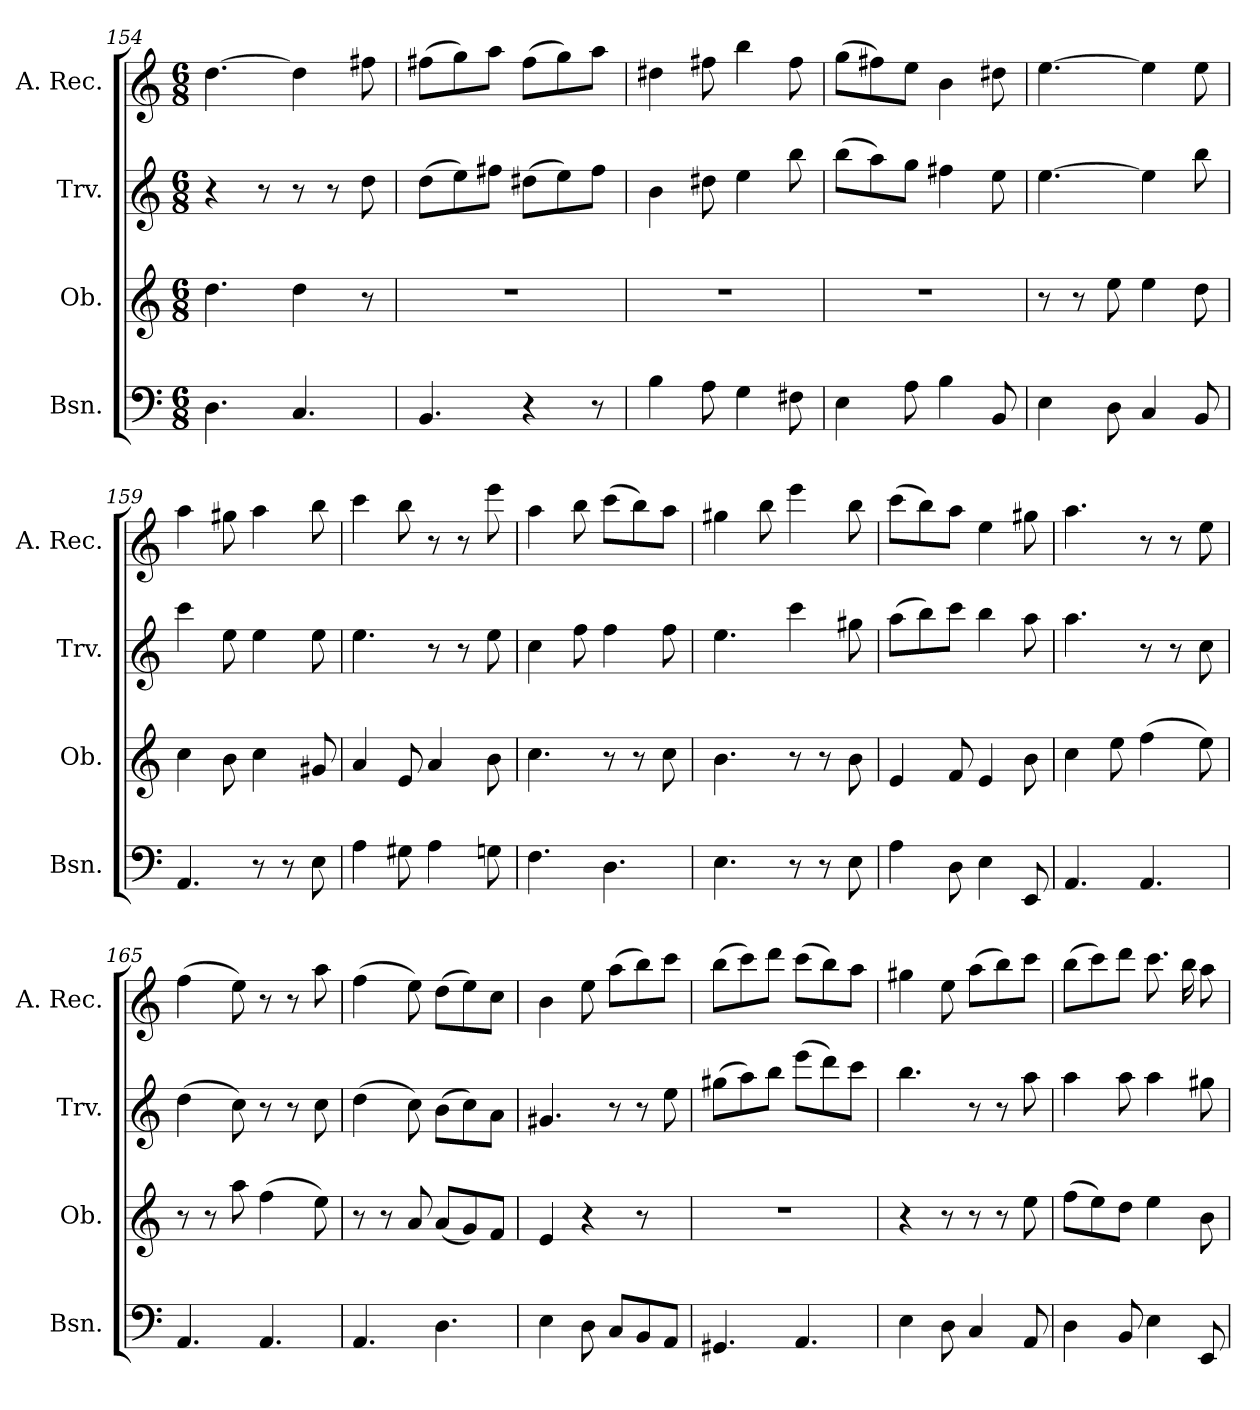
**kern	**kern	**kern	**kern
*part4	*part3	*part2	*part1
*staff4	*staff3	*staff2	*staff1
*I"Bsn.	*I"Ob.	*I"Trv.	*I"A. Rec.
*I'Bsn.	*I'Ob.	*I'Trv.	*I'A. Rec.
*clefF4	*clefG2	*clefG2	*clefG2
*k[]	*k[]	*k[]	*k[]
*C:	*C:	*C:	*C:
*M6/8	*M6/8	*M6/8	*M6/8
=154	=154	=154	=154
4.D\	4.dd\	4r	[4.dd\
.	.	8r	.
4.C/	4dd\	8r	4dd\]
.	.	8r	.
.	8r	8dd\	8ff#X\
!!LO:LB:g=z
=155	=155	=155	=155
!	!LO:N:vis=1	!	!
4.BB/	2.r	(>8dd\L	(>8ff#X\L
.	.	8ee\)	8gg\)
.	.	8ff#X\J	8aa\J
4r	.	(>8dd#X\L	(>8ff#\L
.	.	8ee\)	8gg\)
8r	.	8ff#\J	8aa\J
=156	=156	=156	=156
!	!LO:N:vis=1	!	!
4B\	2.r	4b\	4dd#X\
8A\	.	8dd#X\	8ff#X\
4G\	.	4ee\	4bb\
8F#X\	.	8bb\	8ff#\
=157	=157	=157	=157
!	!LO:N:vis=1	!	!
4E\	2.r	(>8bb\L	(>8gg\L
.	.	8aa\)	8ff#X\)
8A\	.	8gg\J	8ee\J
4B\	.	4ff#X\	4b\
8BB/	.	8ee\	8dd#X\
=158	=158	=158	=158
4E\	8r	[4.ee\	[4.ee\
.	8r	.	.
8D\	8ee\	.	.
4C/	4ee\	4ee\]	4ee\]
8BB/	8dd\	8bb\	8ee\
=159	=159	=159	=159
4.AA/	4cc\	4ccc\	4aa\
.	8b\	8ee\	8gg#X\
8r	4cc\	4ee\	4aa\
8r	.	.	.
8E\	8g#X/	8ee\	8bb\
=160	=160	=160	=160
4A\	4a/	4.ee\	4ccc\
8G#X\	8e/	.	8bb\
4A\	4a/	8r	8r
.	.	8r	8r
8Gn\	8b\	8ee\	8eee\
=161	=161	=161	=161
4.F\	4.cc\	4cc\	4aa\
.	.	8ff\	8bb\
4.D\	8r	4ff\	(>8ccc\L
.	8r	.	8bb\)
.	8cc\	8ff\	8aa\J
=162	=162	=162	=162
4.E\	4.b\	4.ee\	4gg#X\
.	.	.	8bb\
8r	8r	4ccc\	4eee\
8r	8r	.	.
8E\	8b\	8gg#X\	8bb\
=163	=163	=163	=163
4A\	4e/	(>8aa\L	(>8ccc\L
.	.	8bb\)	8bb\)
8D\	8f/	8ccc\J	8aa\J
4E\	4e/	4bb\	4ee\
8EE/	8b\	8aa\	8gg#X\
=164	=164	=164	=164
4.AA/	4cc\	4.aa\	4.aa\
.	8ee\	.	.
4.AA/	(>4ff\	8r	8r
.	.	8r	8r
.	8ee\)	8cc\	8ee\
=165	=165	=165	=165
4.AA/	8r	(>4dd\	(>4ff\
.	8r	.	.
.	8aa\	8cc\)	8ee\)
4.AA/	(>4ff\	8r	8r
.	.	8r	8r
.	8ee\)	8cc\	8aa\
!!LO:LB:g=z
=166	=166	=166	=166
4.AA/	8r	(>4dd\	(>4ff\
.	8r	.	.
.	8a/	8cc\)	8ee\)
4.D\	(<8a/L	(>8b\L	(>8dd\L
.	8g/)	8cc\)	8ee\)
.	8f/J	8a\J	8cc\J
=167	=167	=167	=167
4E\	4e/	4.g#X/	4b\
8D\	4r	.	8ee\
8C/L	.	8r	(>8aa\L
8BB/	8r	8r	8bb\)
8AA/J	8ryy	8ee\	8ccc\J
=168	=168	=168	=168
!	!LO:N:vis=1	!	!
4.GG#X/	2.r	(>8gg#X\L	(>8bb\L
.	.	8aa\)	8ccc\)
.	.	8bb\J	8ddd\J
4.AA/	.	(>8eee\L	(>8ccc\L
.	.	8ddd\)	8bb\)
.	.	8ccc\J	8aa\J
=169	=169	=169	=169
4E\	4r	4.bb\	4gg#X\
8D\	8r	.	8ee\
4C/	8r	8r	(>8aa\L
.	8r	8r	8bb\)
8AA/	8ee\	8aa\	8ccc\J
=170	=170	=170	=170
4D\	(>8ff\L	4aa\	(>8bb\L
.	8ee\)	.	8ccc\)
8BB/	8dd\J	8aa\	8ddd\J
4E\	4ee\	4aa\	8.ccc\L
.	.	.	16bb\L
8EE/	8b\	8gg#X\	8aa\J
=	=	=	=
*-	*-	*-	*-
